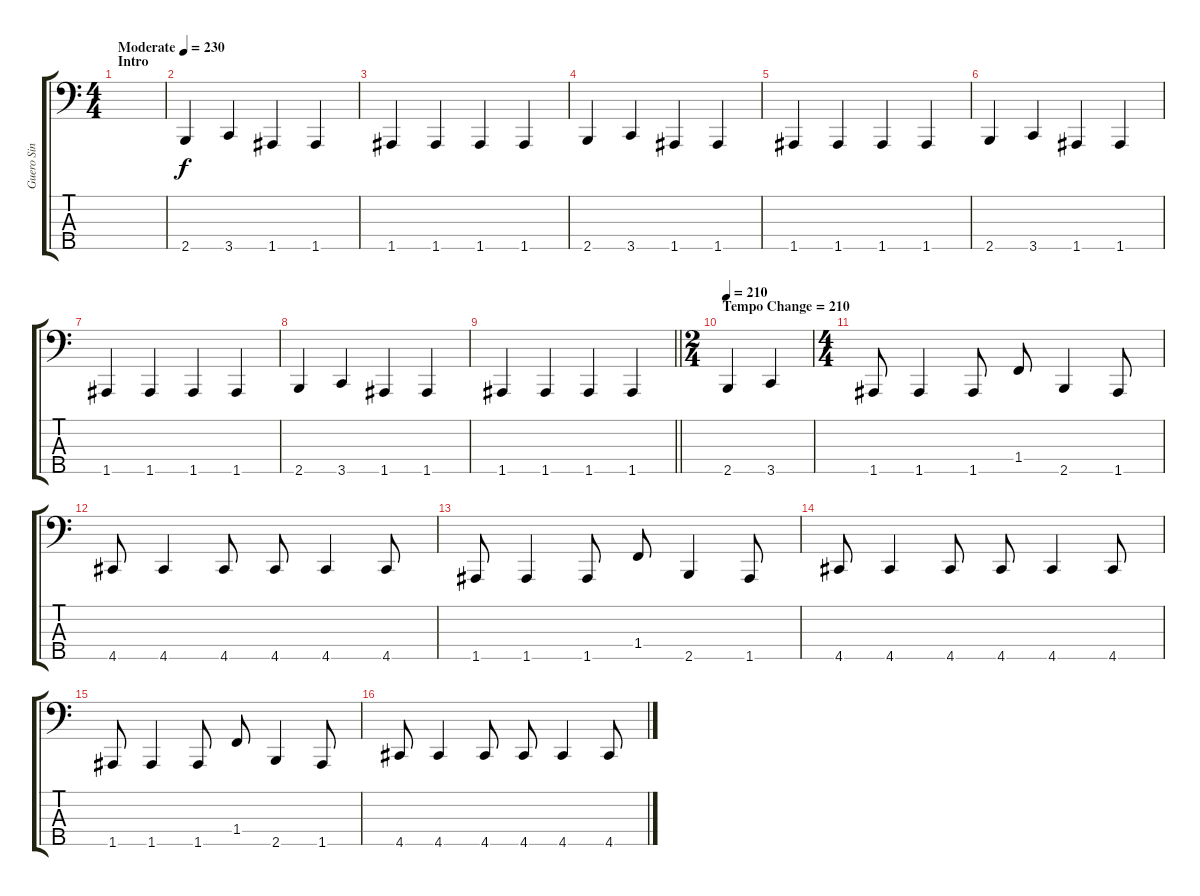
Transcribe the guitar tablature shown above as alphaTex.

\track ("Guero Sin Fe" "Guero Sin ") {instrument electricbasspick}
\staff {score tabs}
\tuning (G2 D2 A1 E1 A0) {hide}
\ts (4 4)
\section ("" "Intro")
\tempo (230 "Moderate")
\clef f4
\ks c
|
2.5.4 3.5.4 1.5.4 1.5.4 |
1.5.4 1.5.4 1.5.4 1.5.4 |
2.5.4 3.5.4 1.5.4 1.5.4 |
1.5.4 1.5.4 1.5.4 1.5.4 |
2.5.4 3.5.4 1.5.4 1.5.4 |
1.5.4 1.5.4 1.5.4 1.5.4 |
2.5.4 3.5.4 1.5.4 1.5.4 |
\barLineRight lightlight
1.5.4 1.5.4 1.5.4 1.5.4 |
\ts (2 4)
\section ("" "Tempo Change = 210")
\tempo 210
2.5.4 3.5.4 |
\ts (4 4)
1.5.8 1.5.4 1.5.8 1.4.8 2.5.4 1.5.8 |
4.5.8 4.5.4 4.5.8 4.5.8 4.5.4 4.5.8 |
1.5.8 1.5.4 1.5.8 1.4.8 2.5.4 1.5.8 |
4.5.8 4.5.4 4.5.8 4.5.8 4.5.4 4.5.8 |
1.5.8 1.5.4 1.5.8 1.4.8 2.5.4 1.5.8 |
4.5.8 4.5.4 4.5.8 4.5.8 4.5.4 4.5.8
